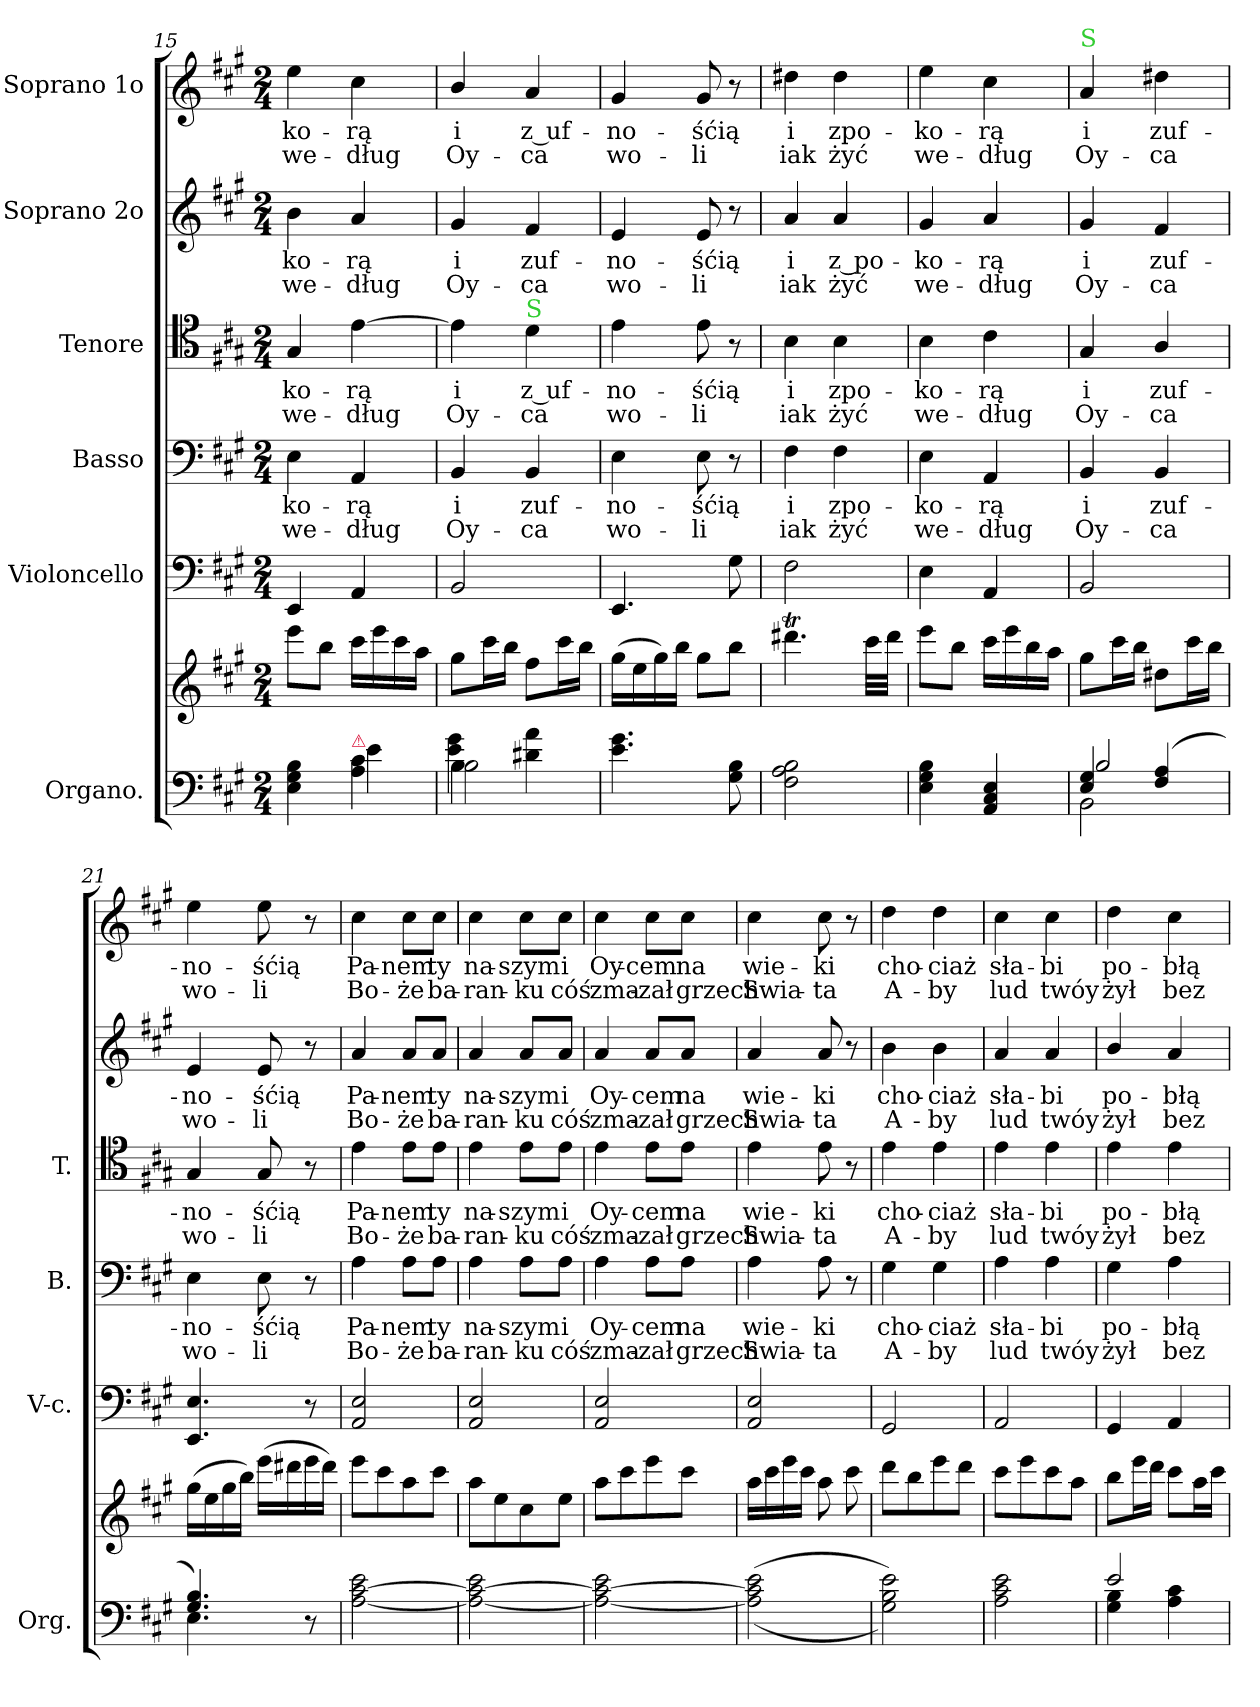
**kern	**kern	**kern	**kern	**text	**text	**kern	**text	**text	**kern	**text	**text	**kern	**text	**text
*part6	*part6	*part5	*part4	*part4	*part4	*part3	*part3	*part3	*part2	*part2	*part2	*part1	*part1	*part1
*staff7	*staff6	*staff5	*staff4	*staff4	*staff4	*staff3	*staff3	*staff3	*staff2	*staff2	*staff2	*staff1	*staff1	*staff1
*I"Organo.	*	*I"Violoncello	*I"Basso	*	*	*I"Tenore	*	*	*I"Soprano 2o	*	*	*I"Soprano 1o	*	*
*I'Org.	*	*I'V-c.	*I'B.	*	*	*I'T.	*	*	*	*	*	*	*	*
*clefF4	*clefG2	*clefF4	*clefF4	*	*	*clefC4	*	*	*clefG2	*	*	*clefG2	*	*
*k[f#c#g#]	*k[f#c#g#]	*k[f#c#g#]	*k[f#c#g#]	*	*	*k[f#c#g#]	*	*	*k[f#c#g#]	*	*	*k[f#c#g#]	*	*
*M2/4	*M2/4	*M2/4	*M2/4	*	*	*M2/4	*	*	*M2/4	*	*	*M2/4	*	*
=15	=15	=15	=15	=15	=15	=15	=15	=15	=15	=15	=15	=15	=15	=15
*^	*	*	*	*	*	*	*	*	*	*	*	*	*	*
4E\ 4G#\ 4B\	4ryy	8eee\L	4EE/	4E\	-ko-	we-	4G#/	-ko-	we-	4b\	-ko-	we-	4ee\	-ko-	we-
.	.	8bb\J	.	.	.	.	.	.	.	.	.	.	.	.	.
!LO:TX:a:color=crimson:t=⚠	!	!	!	!	!	!	!	!	!	!	!	!	!	!	!
4A\ 4c#\	4e\	16ccc#\LL	4AA/	4AA/	-rą	-dług	[4e\	-rą	-dług	4a/	-rą	-dług	4cc#\	-rą	-dług
.	.	16eee\	.	.	.	.	.	.	.	.	.	.	.	.	.
.	.	16ccc#\	.	.	.	.	.	.	.	.	.	.	.	.	.
.	.	16aa\JJ	.	.	.	.	.	.	.	.	.	.	.	.	.
=16	=16	=16	=16	=16	=16	=16	=16	=16	=16	=16	=16	=16	=16	=16	=16
*	*^	*	*	*	*	*	*	*	*	*	*	*	*	*	*
4B\	2B\	4e\ 4g#\	8gg#\L	2BB/	4BB/	i	Oy-	4e\]	i	Oy-	4g#/	i	Oy-	4b/	i	Oy-
.	.	.	16ccc#\L	.	.	.	.	.	.	.	.	.	.	.	.	.
.	.	.	16bb\JJ	.	.	.	.	.	.	.	.	.	.	.	.	.
!	!	!	!	!	!	!	!	!LO:TX:a:color=limegreen:t=S	!	!	!	!	!	!	!	!
4ryy	.	4d#X\ 4a\	8ff#\L	.	4BB/	zuf-	-ca	4d\	z uf-	-ca	4f#/	zuf-	-ca	4a/	z uf-	-ca
.	.	.	16ccc#\L	.	.	.	.	.	.	.	.	.	.	.	.	.
.	.	.	16bb\JJ	.	.	.	.	.	.	.	.	.	.	.	.	.
*v	*v	*v	*	*	*	*	*	*	*	*	*	*	*	*	*	*
=17	=17	=17	=17	=17	=17	=17	=17	=17	=17	=17	=17	=17	=17	=17
4.e\ 4.g#\	(16gg#\LL	4.EE/	4E\	-no-	wo-	4e\	-no-	wo-	4e/	-no-	wo-	4g#/	-no-	wo-
.	16ee\	.	.	.	.	.	.	.	.	.	.	.	.	.
.	16gg#\)	.	.	.	.	.	.	.	.	.	.	.	.	.
.	16bb\JJ	.	.	.	.	.	.	.	.	.	.	.	.	.
.	8gg#\L	.	8E\	-śćią	-li	8e\	-śćią	-li	8e/	-śćią	-li	8g#/	-śćią	-li
8G#\ 8B\	8bb\J	8G#\	8r	.	.	8r	.	.	8r	.	.	8r	.	.
=18	=18	=18	=18	=18	=18	=18	=18	=18	=18	=18	=18	=18	=18	=18
2F#\ 2A\ 2B\	4.ddd#Xt\	2F#\	4F#\	i	iak	4B\	i	iak	4a/	i	iak	4dd#X\	i	iak
.	.	.	4F#\	zpo-	żyć	4B\	zpo-	żyć	4a/	z po-	żyć	4dd#\	zpo-	żyć
!	!LO:N:vis=32	!	!	!	!	!	!	!	!	!	!	!	!	!
.	16ccc#\LLL	.	.	.	.	.	.	.	.	.	.	.	.	.
!	!LO:N:vis=32	!	!	!	!	!	!	!	!	!	!	!	!	!
.	16ddd#\JJJ	.	.	.	.	.	.	.	.	.	.	.	.	.
=19	=19	=19	=19	=19	=19	=19	=19	=19	=19	=19	=19	=19	=19	=19
4E\ 4G#\ 4B\	8eee\L	4E\	4E\	-ko-	we-	4B\	-ko-	we-	4g#/	-ko-	we-	4ee\	-ko-	we-
.	8bb\J	.	.	.	.	.	.	.	.	.	.	.	.	.
4AA/ 4C#/ 4E/	16ccc#\LL	4AA/	4AA/	-rą	-dług	4c#\	-rą	-dług	4a/	-rą	-dług	4cc#\	-rą	-dług
.	16eee\	.	.	.	.	.	.	.	.	.	.	.	.	.
.	16bb\	.	.	.	.	.	.	.	.	.	.	.	.	.
.	16aa\JJ	.	.	.	.	.	.	.	.	.	.	.	.	.
=20	=20	=20	=20	=20	=20	=20	=20	=20	=20	=20	=20	=20	=20	=20
*^	*	*	*	*	*	*	*	*	*	*	*	*	*	*
*	*^	*	*	*	*	*	*	*	*	*	*	*	*	*	*
!	!	!	!	!	!	!	!	!	!	!	!	!	!	!LO:TX:a:color=limegreen:t=S	!	!
4E/ 4G#/	2B/	2BB\	8gg#\L	2BB/	4BB/	i	Oy-	4G#/	i	Oy-	4g#/	i	Oy-	4a/	i	Oy-
.	.	.	16ccc#\L	.	.	.	.	.	.	.	.	.	.	.	.	.
.	.	.	16bb\JJ	.	.	.	.	.	.	.	.	.	.	.	.	.
(4F#/ 4A/	.	.	8dd#X\L	.	4BB/	zuf-	-ca	4A/	zuf-	-ca	4f#/	zuf-	-ca	4dd#X\	zuf-	-ca
.	.	.	16ccc#\L	.	.	.	.	.	.	.	.	.	.	.	.	.
.	.	.	16bb\JJ	.	.	.	.	.	.	.	.	.	.	.	.	.
*	*v	*v	*	*	*	*	*	*	*	*	*	*	*	*	*	*
=21	=21	=21	=21	=21	=21	=21	=21	=21	=21	=21	=21	=21	=21	=21	=21
4.E\	4.G#/ 4.B/)	(16gg#\LL	4.EE/ 4.E/	4E\	-no-	wo-	4G#/	-no-	wo-	4e/	-no-	wo-	4ee\	-no-	wo-
.	.	16ee\	.	.	.	.	.	.	.	.	.	.	.	.	.
.	.	16gg#\	.	.	.	.	.	.	.	.	.	.	.	.	.
.	.	16bb\JJ)	.	.	.	.	.	.	.	.	.	.	.	.	.
.	.	(16eee\LL	.	8E\	-śćią	-li	8G#/	śćią	-li	8e/	-śćią	-li	8ee\	-śćią	-li
.	.	16ddd#X\	.	.	.	.	.	.	.	.	.	.	.	.	.
8r	8ryy	16eee\	8r	8r	.	.	8r	.	.	8r	.	.	8r	.	.
.	.	16ddd#\JJ)	.	.	.	.	.	.	.	.	.	.	.	.	.
*v	*v	*	*	*	*	*	*	*	*	*	*	*	*	*	*
=22	=22	=22	=22	=22	=22	=22	=22	=22	=22	=22	=22	=22	=22	=22
[2A\ [2c#\ 2e\	8eee\L	2AA/ 2E/	4A\	Pa-	Bo-	4e\	Pa-	Bo-	4a/	Pa-	Bo-	4cc#\	Pa-	Bo-
.	8ccc#\	.	.	.	.	.	.	.	.	.	.	.	.	.
.	8aa\	.	8A\L	-nem	-że	8e\L	-nem	-że	8a/L	-nem	-że	8cc#\L	-nem	-że
.	8ccc#\J	.	8A\J	ty	ba-	8e\J	ty	ba-	8a/J	ty	ba-	8cc#\J	ty	ba-
=23	=23	=23	=23	=23	=23	=23	=23	=23	=23	=23	=23	=23	=23	=23
2A_\ 2c#_\ 2e\	8aa\L	2AA/ 2E/	4A\	na-	-ran-	4e\	na-	-ran-	4a/	na-	-ran-	4cc#\	na-	-ran-
.	8ee\	.	.	.	.	.	.	.	.	.	.	.	.	.
.	8cc#\	.	8A\L	-szym	-ku	8e\L	-szym	-ku	8a/L	-szym	-ku	8cc#\L	-szym	-ku
.	8ee\J	.	8A\J	i	cóś	8e\J	i	cóś	8a/J	i	cóś	8cc#\J	i	cóś
=24	=24	=24	=24	=24	=24	=24	=24	=24	=24	=24	=24	=24	=24	=24
2A_\ 2c#_\ 2e\	8aa\L	2AA/ 2E/	4A\	Oy-	zma-	4e\	Oy-	zma-	4a/	Oy-	zma-	4cc#\	Oy-	zma-
.	8ccc#\	.	.	.	.	.	.	.	.	.	.	.	.	.
.	8eee\	.	8A\L	-cem	-zał	8e\L	-cem	-zał	8a/L	-cem	-zał	8cc#\L	-cem	-zał
.	8ccc#\J	.	8A\J	na	grzech	8e\J	na	grzech	8a/J	na	grzech	8cc#\J	na	grzech
=25	=25	=25	=25	=25	=25	=25	=25	=25	=25	=25	=25	=25	=25	=25
(>(<2A]\ 2c#]\ 2e\	16aa\LL	2AA/ 2E/	4A\	wie-	Swia-	4e\	wie-	Swia-	4a/	wie-	Swia-	4cc#\	wie-	Swia-
.	16ccc#\	.	.	.	.	.	.	.	.	.	.	.	.	.
.	16eee\	.	.	.	.	.	.	.	.	.	.	.	.	.
.	16ccc#\JJ	.	.	.	.	.	.	.	.	.	.	.	.	.
.	8aa\	.	8A\	-ki	-ta	8e\	-ki	-ta	8a/	-ki	-ta	8cc#\	-ki	-ta
.	8ccc#\	.	8r	.	.	8r	.	.	8r	.	.	8r	.	.
=26	=26	=26	=26	=26	=26	=26	=26	=26	=26	=26	=26	=26	=26	=26
2G#\ 2B\ 2e\))	8ddd\L	2GG#/	4G#\	cho-	A-	4e\	cho-	A-	4b\	cho-	A-	4dd\	cho-	A-
.	8bb\	.	.	.	.	.	.	.	.	.	.	.	.	.
.	8eee\	.	4G#\	-ciaż	-by	4e\	-ciaż	-by	4b\	-ciaż	-by	4dd\	-ciaż	-by
.	8ddd\J	.	.	.	.	.	.	.	.	.	.	.	.	.
=27	=27	=27	=27	=27	=27	=27	=27	=27	=27	=27	=27	=27	=27	=27
2A\ 2c#\ 2e\	8ccc#\L	2AA/	4A\	sła-	lud	4e\	sła-	lud	4a/	sła-	lud	4cc#\	sła-	lud
.	8eee\	.	.	.	.	.	.	.	.	.	.	.	.	.
.	8ccc#\	.	4A\	-bi	twóy	4e\	-bi	twóy	4a/	-bi	twóy	4cc#\	-bi	twóy
.	8aa\J	.	.	.	.	.	.	.	.	.	.	.	.	.
=28	=28	=28	=28	=28	=28	=28	=28	=28	=28	=28	=28	=28	=28	=28
*^	*	*	*	*	*	*	*	*	*	*	*	*	*	*
2e/	4G#\ 4B\	8bb\L	4GG#/	4G#\	po-	żył	4e\	po-	żył	4b/	po-	żył	4dd\	po-	żył
.	.	16eee\L	.	.	.	.	.	.	.	.	.	.	.	.	.
.	.	16ddd\JJ	.	.	.	.	.	.	.	.	.	.	.	.	.
.	4A\ 4c#\	8ccc#\L	4AA/	4A\	-błą-	bez-	4e\	-błą-	bez-	4a/	-błą-	bez-	4cc#\	-błą-	bez-
.	.	16aa\L	.	.	.	.	.	.	.	.	.	.	.	.	.
.	.	16ccc#\JJ	.	.	.	.	.	.	.	.	.	.	.	.	.
*v	*v	*	*	*	*	*	*	*	*	*	*	*	*	*	*
=	=	=	=	=	=	=	=	=	=	=	=	=	=	=
*-	*-	*-	*-	*-	*-	*-	*-	*-	*-	*-	*-	*-	*-	*-
